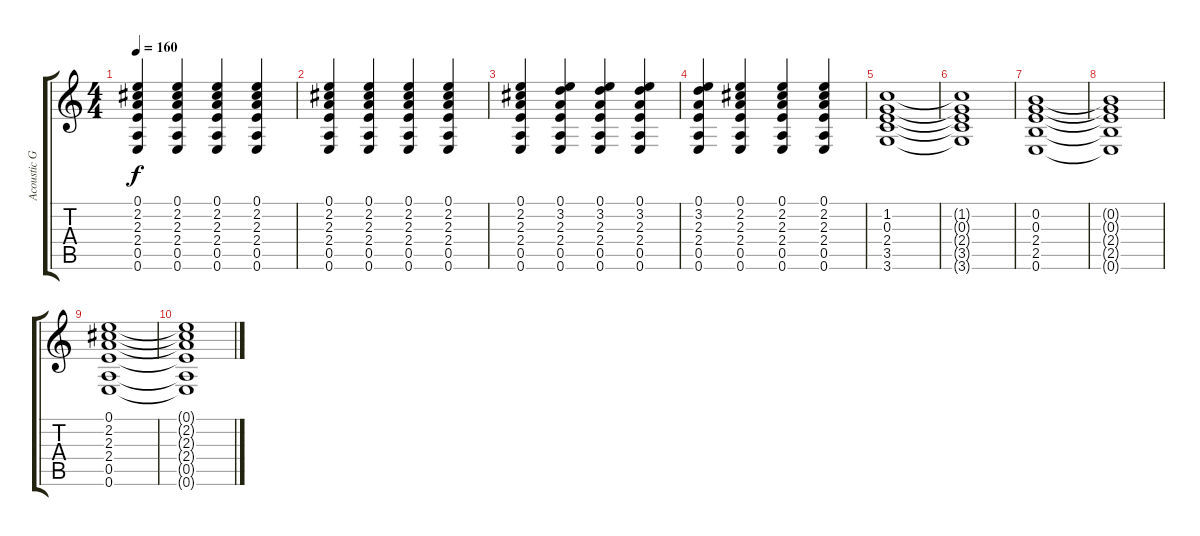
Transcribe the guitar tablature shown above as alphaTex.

\track ("Acoustic Guitar" "Acoustic G") {instrument acousticguitarnylon}
\staff {score tabs}
\tuning (E4 B3 G3 D3 A2 E2) {hide}
\ts (4 4)
\tempo 160
\clef g2
\ks c
(0.1 2.2 2.3 2.4 0.5 0.6).4{dy f} (0.1 2.2 2.3 2.4 0.5 0.6).4 (0.1 2.2 2.3 2.4 0.5 0.6).4 (0.1 2.2 2.3 2.4 0.5 0.6).4 |
(0.1 2.2 2.3 2.4 0.5 0.6).4 (0.1 2.2 2.3 2.4 0.5 0.6).4 (0.1 2.2 2.3 2.4 0.5 0.6).4 (0.1 2.2 2.3 2.4 0.5 0.6).4 |
(0.1 2.2 2.3 2.4 0.5 0.6).4 (0.1 3.2 2.3 2.4 0.5 0.6).4 (0.1 3.2 2.3 2.4 0.5 0.6).4 (0.1 3.2 2.3 2.4 0.5 0.6).4 |
(0.1 3.2 2.3 2.4 0.5 0.6).4 (0.1 2.2 2.3 2.4 0.5 0.6).4 (0.1 2.2 2.3 2.4 0.5 0.6).4 (0.1 2.2 2.3 2.4 0.5 0.6).4 |
(1.2 0.3 2.4 3.5 3.6).1 |
(1.2{t} 0.3{t} 2.4{t} 3.5{t} 3.6{t}).1 |
(0.2 0.3 2.4 2.5 0.6).1 |
(0.2{t} 0.3{t} 2.4{t} 2.5{t} 0.6{t}).1 |
(0.1 2.2 2.3 2.4 0.5 0.6).1 |
(0.1{t} 2.2{t} 2.3{t} 2.4{t} 0.5{t} 0.6{t}).1
